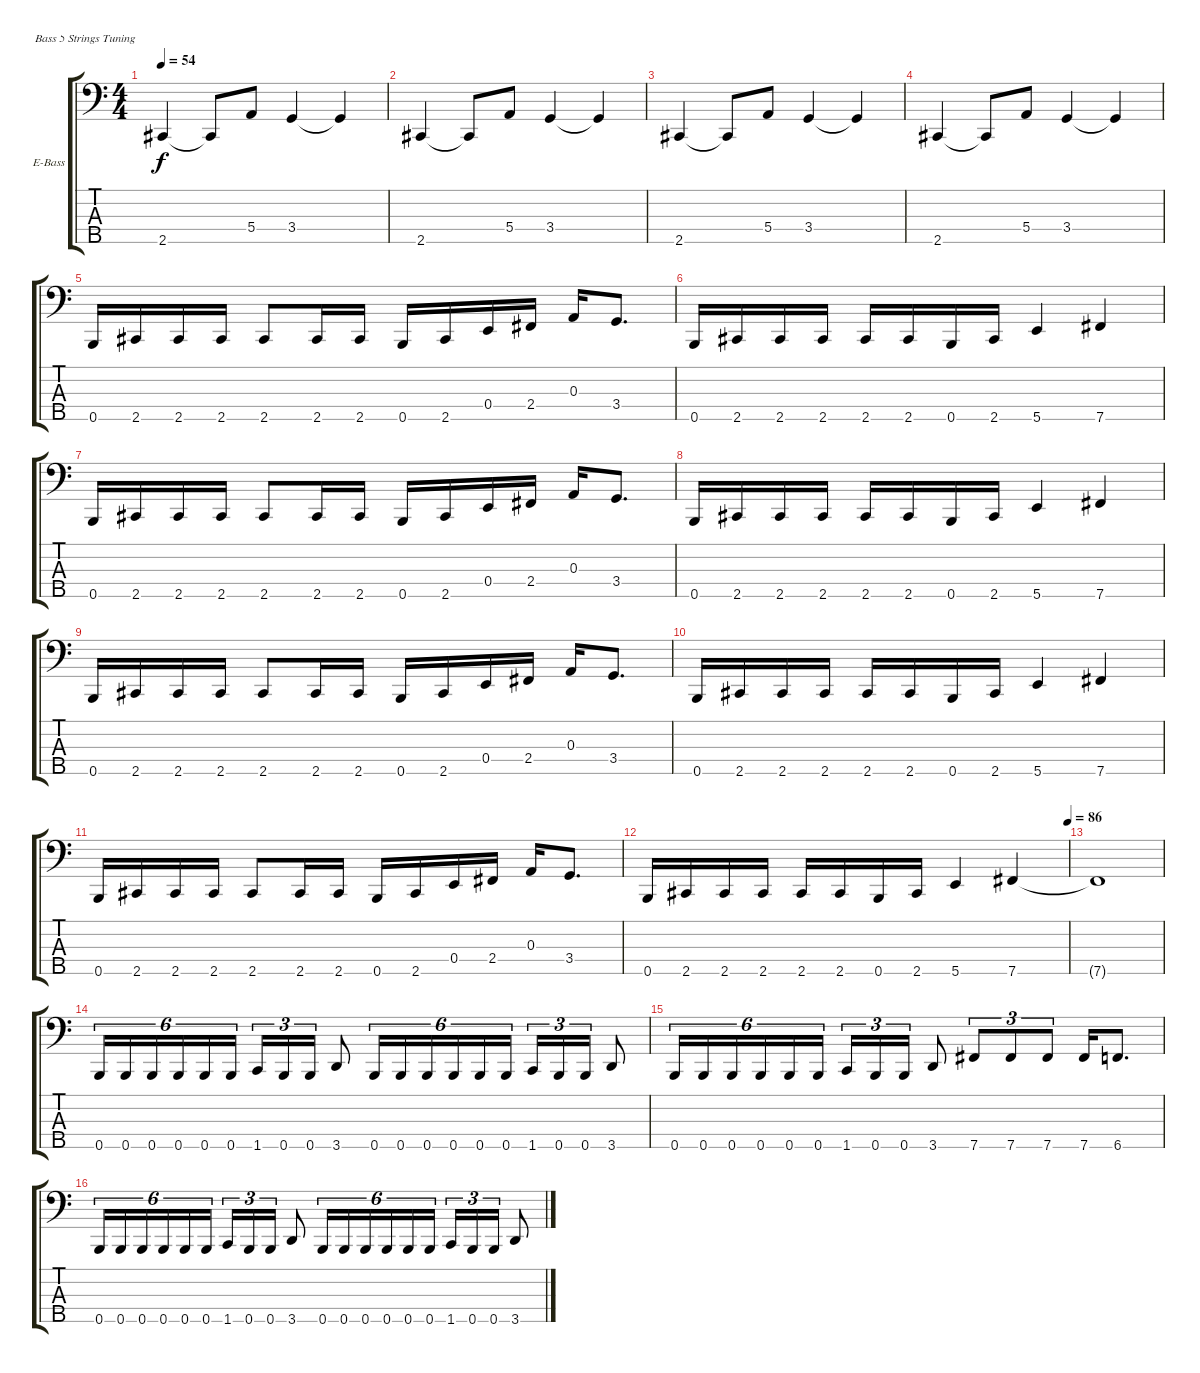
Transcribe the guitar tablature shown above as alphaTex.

\bracketExtendMode groupsimilarinstruments
\firstSystemTrackNameOrientation horizontal
\otherSystemsTrackNameOrientation horizontal
\track ("Electric Bass" "E-Bass") {instrument electricbassfinger}
\staff {score tabs}
\tuning (G2 D2 A1 E1 B0)
\ts (4 4)
\tempo 54
\clef f4
\ks c
2.5.4{dy f} 2.5{t}.8 5.4.8 3.4.4 3.4{t}.4 |
2.5.4 2.5{t}.8 5.4.8 3.4.4 3.4{t}.4 |
2.5.4 2.5{t}.8 5.4.8 3.4.4 3.4{t}.4 |
2.5.4 2.5{t}.8 5.4.8 3.4.4 3.4{t}.4 |
0.5.16 2.5.16 2.5.16 2.5.16 2.5.8 2.5.16 2.5.16 0.5.16 2.5.16 0.4.16 2.4.16 0.3.16 3.4.8{d} |
0.5.16 2.5.16 2.5.16 2.5.16 2.5.16 2.5.16 0.5.16 2.5.16 5.5.4 7.5.4 |
0.5.16 2.5.16 2.5.16 2.5.16 2.5.8 2.5.16 2.5.16 0.5.16 2.5.16 0.4.16 2.4.16 0.3.16 3.4.8{d} |
0.5.16 2.5.16 2.5.16 2.5.16 2.5.16 2.5.16 0.5.16 2.5.16 5.5.4 7.5.4 |
0.5.16 2.5.16 2.5.16 2.5.16 2.5.8 2.5.16 2.5.16 0.5.16 2.5.16 0.4.16 2.4.16 0.3.16 3.4.8{d} |
0.5.16 2.5.16 2.5.16 2.5.16 2.5.16 2.5.16 0.5.16 2.5.16 5.5.4 7.5.4 |
0.5.16 2.5.16 2.5.16 2.5.16 2.5.8 2.5.16 2.5.16 0.5.16 2.5.16 0.4.16 2.4.16 0.3.16 3.4.8{d} |
\tempo (86 1)
0.5.16 2.5.16 2.5.16 2.5.16 2.5.16 2.5.16 0.5.16 2.5.16 5.5.4 7.5.4 |
7.5{t}.1 |
0.5.16{tu (6 4)} 0.5.16{tu (6 4)} 0.5.16{tu (6 4)} 0.5.16{tu (6 4)} 0.5.16{tu (6 4)} 0.5.16{tu (6 4)} 1.5.16{tu (3 2)} 0.5.16{tu (3 2)} 0.5.16{tu (3 2)} 3.5.8 0.5.16{tu (6 4)} 0.5.16{tu (6 4)} 0.5.16{tu (6 4)} 0.5.16{tu (6 4)} 0.5.16{tu (6 4)} 0.5.16{tu (6 4)} 1.5.16{tu (3 2)} 0.5.16{tu (3 2)} 0.5.16{tu (3 2)} 3.5.8 |
0.5.16{tu (6 4)} 0.5.16{tu (6 4)} 0.5.16{tu (6 4)} 0.5.16{tu (6 4)} 0.5.16{tu (6 4)} 0.5.16{tu (6 4)} 1.5.16{tu (3 2)} 0.5.16{tu (3 2)} 0.5.16{tu (3 2)} 3.5.8 7.5.8{tu (3 2)} 7.5.8{tu (3 2)} 7.5.8{tu (3 2)} 7.5.16 6.5.8{d} |
0.5.16{tu (6 4)} 0.5.16{tu (6 4)} 0.5.16{tu (6 4)} 0.5.16{tu (6 4)} 0.5.16{tu (6 4)} 0.5.16{tu (6 4)} 1.5.16{tu (3 2)} 0.5.16{tu (3 2)} 0.5.16{tu (3 2)} 3.5.8 0.5.16{tu (6 4)} 0.5.16{tu (6 4)} 0.5.16{tu (6 4)} 0.5.16{tu (6 4)} 0.5.16{tu (6 4)} 0.5.16{tu (6 4)} 1.5.16{tu (3 2)} 0.5.16{tu (3 2)} 0.5.16{tu (3 2)} 3.5.8
